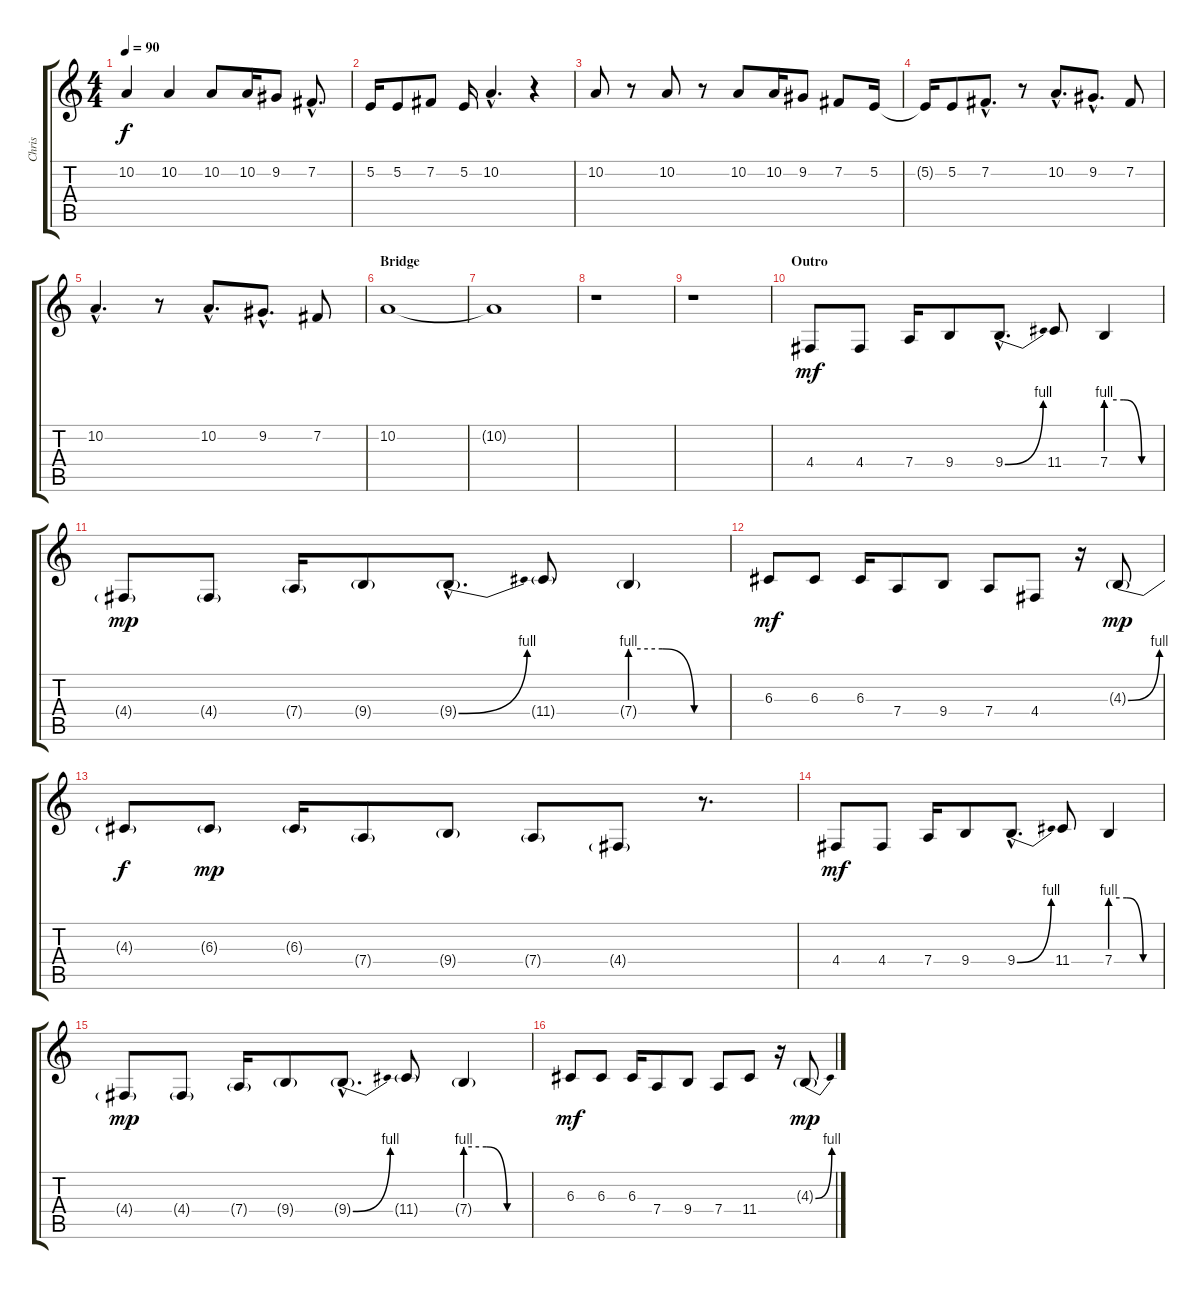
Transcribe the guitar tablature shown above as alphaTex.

\track ("Chris" "Chris") {instrument cello}
\staff {score tabs}
\tuning (E4 B3 G3 D3 A2 E2) {hide}
\ts (4 4)
\tempo 90
\clef g2
\ks c
10.2.4{dy f} 10.2.4 10.2.8 10.2.16 9.2.8 7.2{hac}.8{d} |
5.2.16 5.2.8 7.2.8 5.2.16 10.2{hac}.4{d} r.4 |
10.2.8 r.8 10.2.8 r.8 10.2.8 10.2.16 9.2.8 7.2.8 5.2.16 |
5.2{t}.16 5.2.8 7.2{hac}.8{d} r.8 10.2{hac}.8{d} 9.2{hac}.8{d} 7.2.8 |
10.2{hac}.4{d} r.8 10.2{hac}.8{d} 9.2{hac}.8{d} 7.2.8 |
\section ("" "Bridge")
10.2.1 |
10.2{t}.1 |
r.1 |
r.1 |
\section ("" "Outro")
4.4.8{dy mf} 4.4.8 7.4.16 9.4.8 9.4{be (bend 0 0 60 4) hac}.8{d} 11.4.8 7.4{be (custom 0 4 20 4 40 0 60 0)}.4 |
4.4{g}.8{dy mp} 4.4{g}.8 7.4{g}.16 9.4{g}.8 9.4{be (bend 0 0 60 4) g hac}.8{d} 11.4{g}.8 7.4{be (custom 0 4 20 4 40 0 60 0) g}.4 |
6.3.8{dy mf} 6.3.8 6.3.16 7.4.8 9.4.8 7.4.8 4.4.8 r.16 4.3{be (bend 0 0 60 4) g}.8{dy mp} |
4.3{t}.8{dy f} 6.3{g}.8{dy mp} 6.3{g}.16 7.4{g}.8 9.4{g}.8 7.4{g}.8 4.4{g}.8 r.8{d} |
4.4.8{dy mf} 4.4.8 7.4.16 9.4.8 9.4{be (bend 0 0 60 4) hac}.8{d} 11.4.8 7.4{be (custom 0 4 20 4 40 0 60 0)}.4 |
4.4{g}.8{dy mp} 4.4{g}.8 7.4{g}.16 9.4{g}.8 9.4{be (bend 0 0 60 4) g hac}.8{d} 11.4{g}.8 7.4{be (custom 0 4 20 4 40 0 60 0) g}.4 |
6.3.8{dy mf} 6.3.8 6.3.16 7.4.8 9.4.8 7.4.8 11.4.8 r.16 4.3{be (bend 0 0 60 4) g}.8{dy mp}
